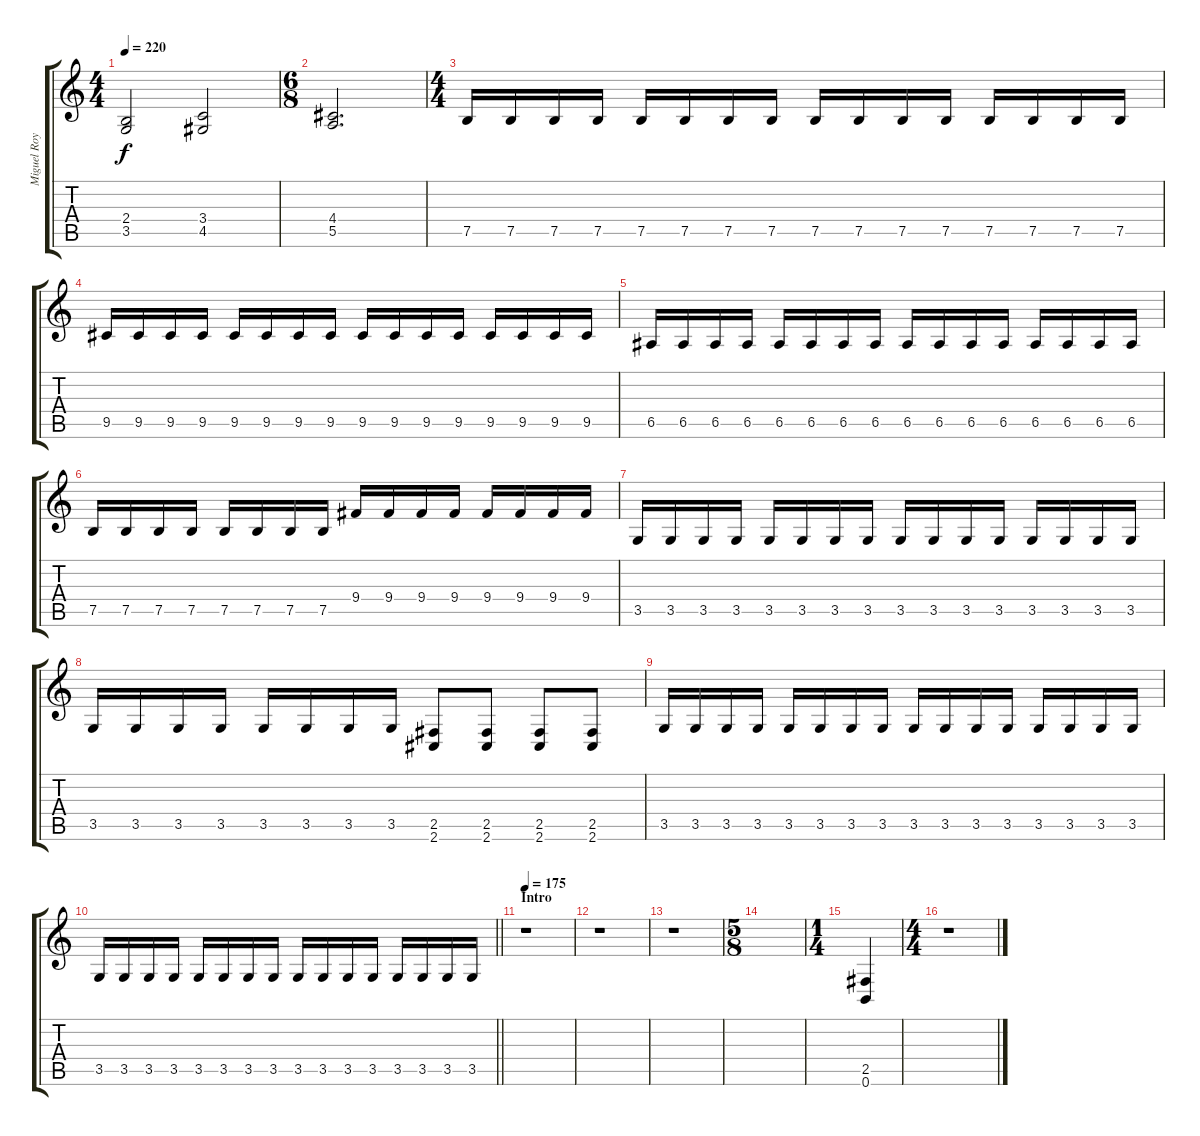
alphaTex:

\track ("Miguel Roy" "Miguel Roy") {instrument distortionguitar}
\staff {score tabs}
\tuning (B3 Gb3 D3 A2 E2 B1) {hide}
\ts (4 4)
\tempo 220
\clef g2
\ks c
(2.4 3.5).2{dy f} (3.4 4.5).2 |
\ts (6 8)
(4.4 5.5).2{d} |
\ts (4 4)
7.5.16 7.5.16 7.5.16 7.5.16 7.5.16 7.5.16 7.5.16 7.5.16 7.5.16 7.5.16 7.5.16 7.5.16 7.5.16 7.5.16 7.5.16 7.5.16 |
9.5.16 9.5.16 9.5.16 9.5.16 9.5.16 9.5.16 9.5.16 9.5.16 9.5.16 9.5.16 9.5.16 9.5.16 9.5.16 9.5.16 9.5.16 9.5.16 |
6.5.16 6.5.16 6.5.16 6.5.16 6.5.16 6.5.16 6.5.16 6.5.16 6.5.16 6.5.16 6.5.16 6.5.16 6.5.16 6.5.16 6.5.16 6.5.16 |
7.5.16 7.5.16 7.5.16 7.5.16 7.5.16 7.5.16 7.5.16 7.5.16 9.4.16 9.4.16 9.4.16 9.4.16 9.4.16 9.4.16 9.4.16 9.4.16 |
3.5.16 3.5.16 3.5.16 3.5.16 3.5.16 3.5.16 3.5.16 3.5.16 3.5.16 3.5.16 3.5.16 3.5.16 3.5.16 3.5.16 3.5.16 3.5.16 |
3.5.16 3.5.16 3.5.16 3.5.16 3.5.16 3.5.16 3.5.16 3.5.16 (2.5 2.6).8 (2.5 2.6).8 (2.5 2.6).8 (2.5 2.6).8 |
3.5.16 3.5.16 3.5.16 3.5.16 3.5.16 3.5.16 3.5.16 3.5.16 3.5.16 3.5.16 3.5.16 3.5.16 3.5.16 3.5.16 3.5.16 3.5.16 |
\barLineRight lightlight
3.5.16 3.5.16 3.5.16 3.5.16 3.5.16 3.5.16 3.5.16 3.5.16 3.5.16 3.5.16 3.5.16 3.5.16 3.5.16 3.5.16 3.5.16 3.5.16 |
\section ("" "Intro")
\tempo 175
r.1 |
r.1 |
r.1 |
\ts (5 8)
|
\ts (1 4)
(2.5 0.6).4 |
\ts (4 4)
r.1
